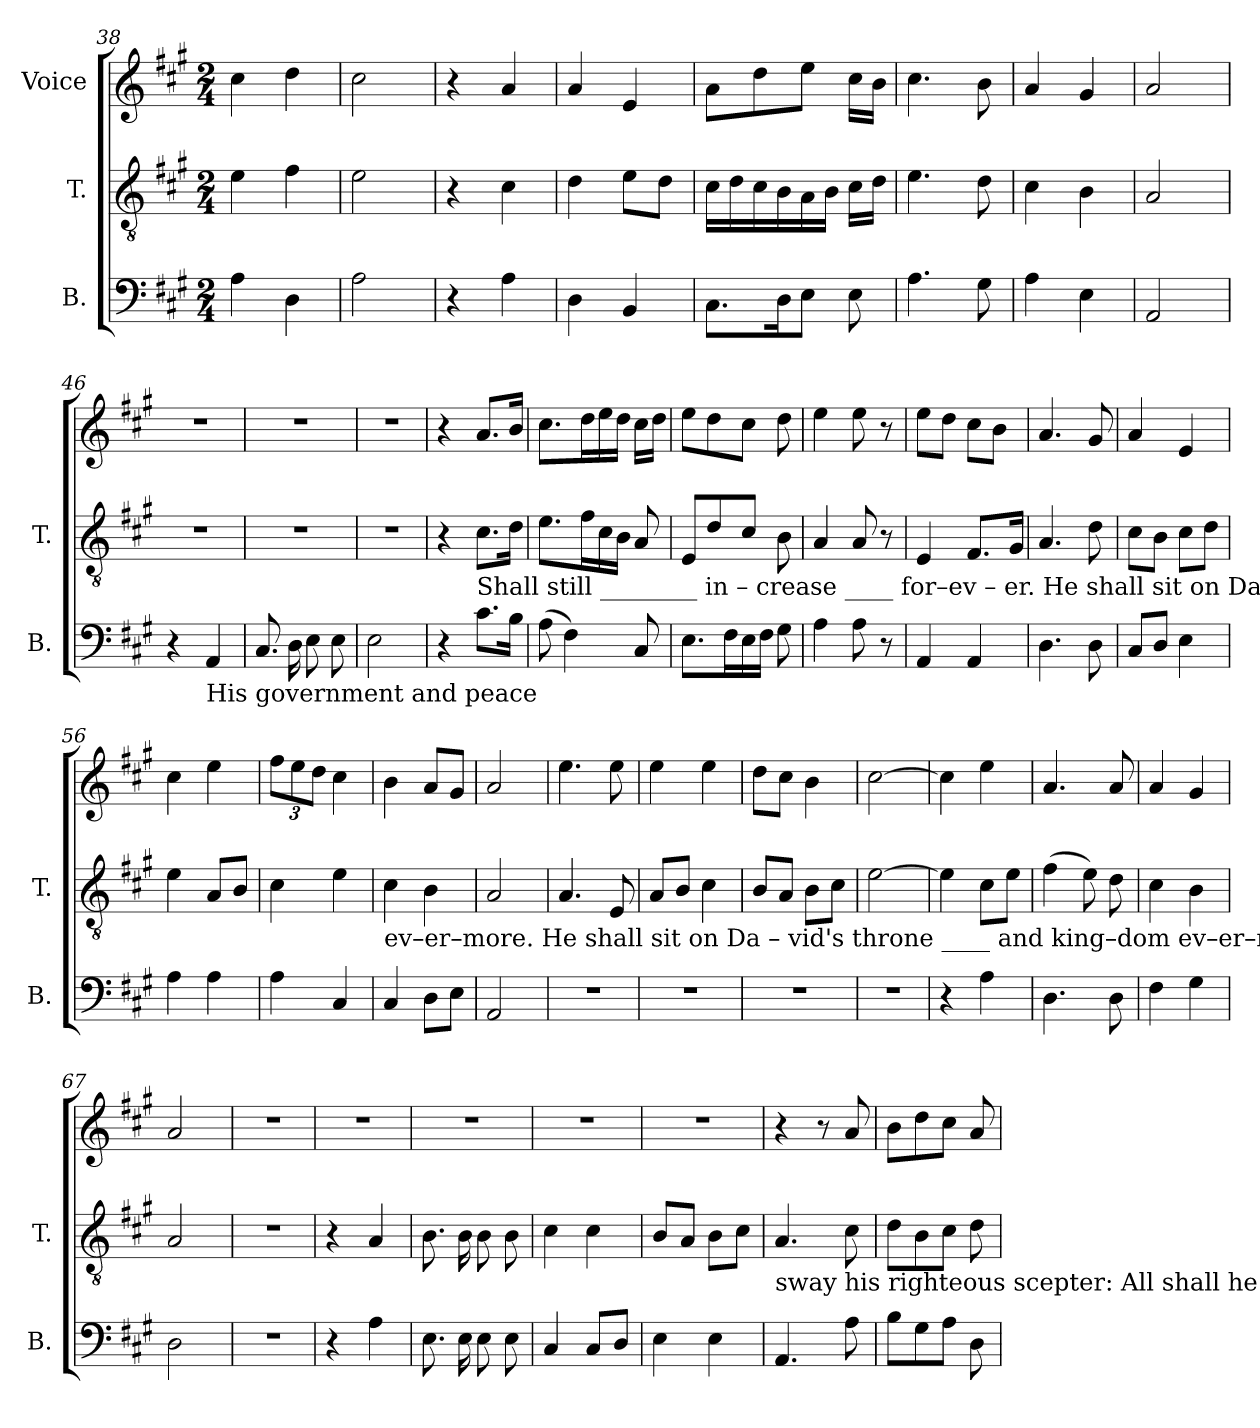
**kern	**kern	**kern
*part3	*part2	*part1
*staff3	*staff2	*staff1
*I"B.	*I"T.	*I"Voice
*I'B.	*I'T.	*
*clefF4	*clefGv2	*clefG2
*k[f#c#g#]	*k[f#c#g#]	*k[f#c#g#]
*M2/4	*M2/4	*M2/4
=38	=38	=38
4A\	4e\	4cc#\
4D\	4f#\	4dd\
=39	=39	=39
2A\	2e\	2cc#\
=40	=40	=40
4r	4r	4r
4A\	4c#\	4a/
=41	=41	=41
4D\	4d\	4a/
4BB/	8e\L	4e/
.	8d\J	.
=42	=42	=42
8.C#\L	16c#\LL	8a\L
.	16d\	.
.	16c#\	8dd\
16D\K	16B\	.
8E\J	16A\	8ee\J
.	16B\JJ	.
8E\	16c#\LL	16cc#\LL
.	16d\JJ	16b\JJ
=43	=43	=43
4.A\	4.e\	4.cc#\
8G#\	8d\	8b\
=44	=44	=44
4A\	4c#\	4a/
4E\	4B\	4g#/
=45	=45	=45
2AA/	2A/	2a/
!!LO:LB:g=z
=46	=46	=46
4r	2r	2r
!LO:TX:b:t=His government and peace	!	!
4AA/	.	.
=47	=47	=47
8.C#/	2r	2r
16D\	.	.
8E\	.	.
8E\	.	.
=48	=48	=48
2E\	2r	2r
=49	=49	=49
4r	4r	4r
!	!LO:TX:b:t=Shall     still ________  in  –  crease ____   for–ev – er.     He     shall     sit    on     Da–vid's  throne and king–dom	!
8.c#\L	8.c#\L	8.a/L
16B\Jk	16d\Jk	16b/Jk
=50	=50	=50
(8A\	8.e\L	8.cc#\L
4F#\)	.	.
.	16f#\L	16dd\L
.	16c#\	16ee\
.	16B\JJ	16dd\JJ
8C#/	8A/	16cc#\LL
.	.	16dd\JJ
=51	=51	=51
8.E\L	8E/L	8ee\L
.	8d/	8dd\
16F#\L	.	.
16E\	8c#/J	8cc#\J
16F#\JJ	.	.
8G#\	8B\	8dd\
=52	=52	=52
4A\	4A/	4ee\
8A\	8A/	8ee\
8r	8r	8r
=53	=53	=53
4AA/	4E/	8ee\L
.	.	8dd\J
4AA/	8.F#/L	8cc#\L
.	.	8b\J
.	16G#/Jk	.
=54	=54	=54
4.D\	4.A/	4.a/
8D\	8d\	8g#/
=55	=55	=55
8C#/L	8c#\L	4a/
8D/J	8B\J	.
4E\	8c#\L	4e/
.	8d\J	.
=56	=56	=56
4A\	4e\	4cc#\
4A\	8A/L	4ee\
.	8B/J	.
=57	=57	=57
*	*	*Xbrackettup
4A\	4c#\	12ff#\L
.	.	12ee\
.	.	12dd\J
4C#/	4e\	4cc#\
!!LO:LB:g=z
=58	=58	=58
!	!LO:TX:b:t=ev–er–more.  He  shall   sit   on    Da – vid's  throne ____  and   king–dom   ev–er–more.              With judgment and with justice, he shall	!
4C#/	4c#\	4b\
8D\L	4B\	8a/L
8E\J	.	8g#/J
=59	=59	=59
2AA/	2A/	2a/
=60	=60	=60
2r	4.A/	4.ee\
.	8E/	8ee\
=61	=61	=61
2r	8A/L	4ee\
.	8B/J	.
.	4c#\	4ee\
=62	=62	=62
2r	8B/L	8dd\L
.	8A/J	8cc#\J
.	8B\L	4b\
.	8c#\J	.
=63	=63	=63
2r	[2e\	[2cc#\
=64	=64	=64
4r	4e\]	4cc#\]
4A\	8c#\L	4ee\
.	8e\J	.
=65	=65	=65
4.D\	(4f#\	4.a/
.	8e\)	.
8D\	8d\	8a/
=66	=66	=66
4F#\	4c#\	4a/
4G#\	4B\	4g#/
=67	=67	=67
2D\	2A/	2a/
=68	=68	=68
2r	2r	2r
=69	=69	=69
4r	4r	2r
4A\	4A/	.
=70	=70	=70
8.E\	8.B\	2r
16E\	16B\	.
8E\	8B\	.
8E\	8B\	.
=71	=71	=71
4C#/	4c#\	2r
8C#/L	4c#\	.
8D/J	.	.
=72	=72	=72
4E\	8B/L	2r
.	8A/J	.
4E\	8B\L	.
.	8c#\J	.
!!LO:PB:g=z
=73	=73	=73
!	!LO:TX:b:t=sway  his  righteous   scepter&colon;       All  shall  he or – der,         all           es  – ta – blish  firm.  I, the Lord, have said, and will ___   per–form	!
4.AA/	4.A/	4r
.	.	8r
8A\	8c#\	8a/
=74	=74	=74
8B\L	8d\L	8b\L
8G#\	8B\	8dd\
8A\J	8c#\J	8cc#\J
8D\	8d\	8a/
=	=	=
*-	*-	*-
